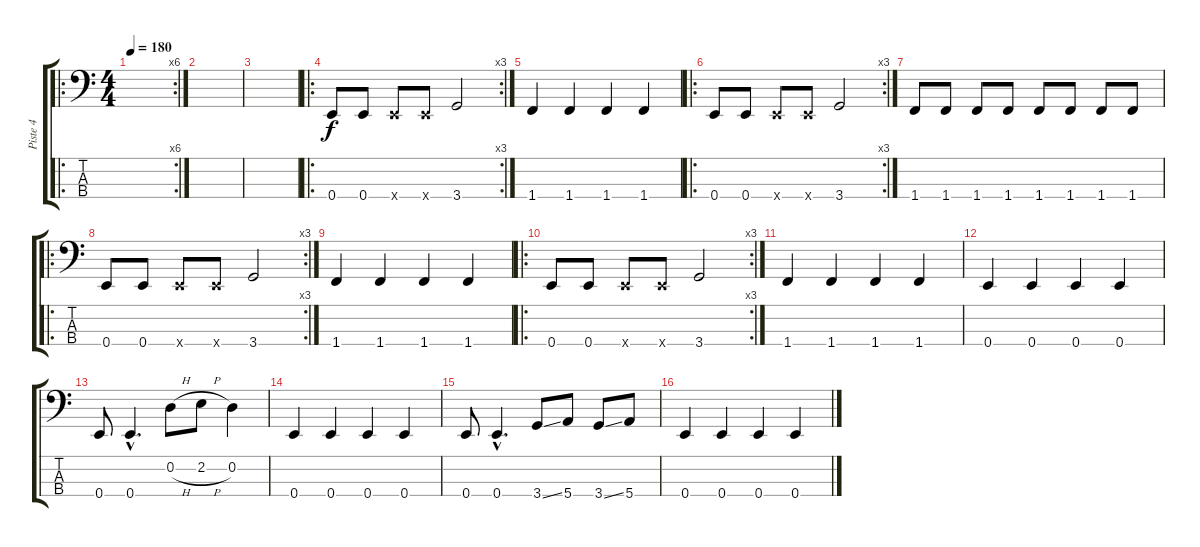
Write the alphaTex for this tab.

\track ("Piste 4" "Piste 4") {instrument electricbassfinger}
\staff {score tabs}
\tuning (G2 D2 A1 E1) {hide}
\ro
\rc 6
\ts (4 4)
\tempo 180
\clef f4
\ks c
|
|
|
\ro
\rc 3
0.4.8 0.4.8 0.4{x}.8 0.4{x}.8 3.4.2 |
1.4.4 1.4.4 1.4.4 1.4.4 |
\ro
\rc 3
0.4.8 0.4.8 0.4{x}.8 0.4{x}.8 3.4.2 |
1.4.8 1.4.8 1.4.8 1.4.8 1.4.8 1.4.8 1.4.8 1.4.8 |
\ro
\rc 3
0.4.8 0.4.8 0.4{x}.8 0.4{x}.8 3.4.2 |
1.4.4 1.4.4 1.4.4 1.4.4 |
\ro
\rc 3
0.4.8 0.4.8 0.4{x}.8 0.4{x}.8 3.4.2 |
1.4.4 1.4.4 1.4.4 1.4.4 |
0.4.4 0.4.4 0.4.4 0.4.4 |
0.4.8 0.4{hac}.4{d} 0.2{h}.8 2.2{h}.8 0.2.4 |
0.4.4 0.4.4 0.4.4 0.4.4 |
0.4.8 0.4{hac}.4{d} 3.4{ss}.8 5.4.8 3.4{ss}.8 5.4.8 |
0.4.4 0.4.4 0.4.4 0.4.4
